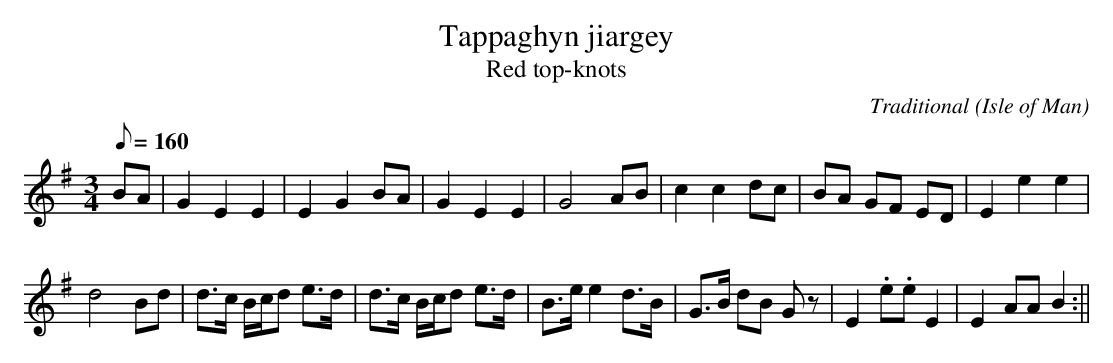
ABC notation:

X:1
T:Tappaghyn jiargey
T:Red top-knots
C:Traditional
O:Isle of Man
M:3/4
L:1/8
Q:160
K:G
BA|G2 E2 E2|E2 G2 BA|G2 E2 E2|G4 AB|c2 c2 dc|BA GF ED|E2 e2 e2|
d4 Bd|d>c B/c/d e>d|d>c B/c/d e>d|B>e e2 d>B|G>B dB Gz|E2 .e.e E2|E2 AA B2:||
